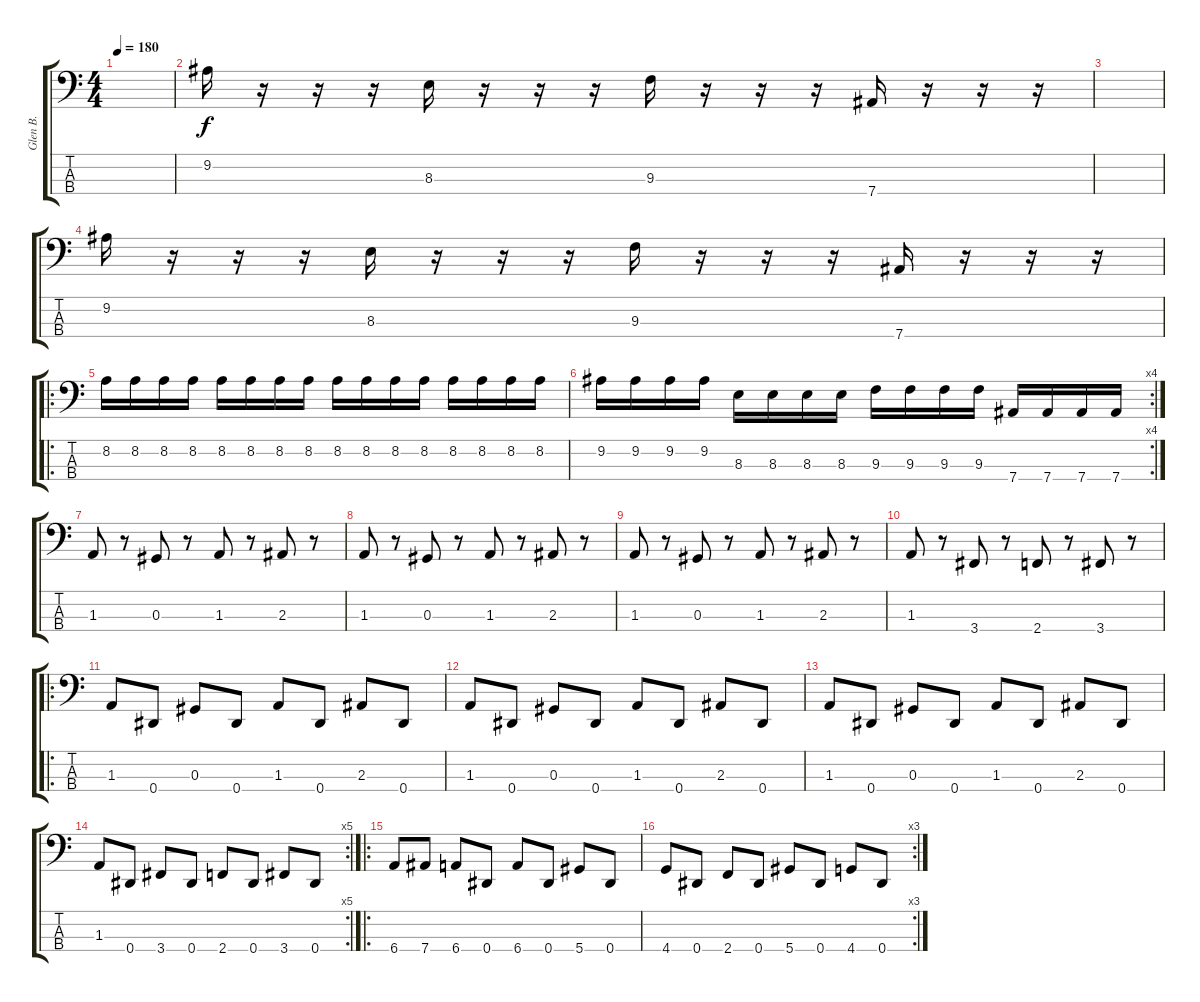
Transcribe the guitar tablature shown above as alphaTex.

\track ("Glen B." "Glen B.") {instrument acousticguitarnylon}
\staff {score tabs}
\tuning (Gb2 Db2 Ab1 Eb1) {hide}
\ts (4 4)
\tempo 180
\clef f4
\ks c
|
9.2.16 r.16 r.16 r.16 8.3.16 r.16 r.16 r.16 9.3.16 r.16 r.16 r.16 7.4.16 r.16 r.16 r.16 |
|
9.2.16 r.16 r.16 r.16 8.3.16 r.16 r.16 r.16 9.3.16 r.16 r.16 r.16 7.4.16 r.16 r.16 r.16 |
\ro
8.2.16 8.2.16 8.2.16 8.2.16 8.2.16 8.2.16 8.2.16 8.2.16 8.2.16 8.2.16 8.2.16 8.2.16 8.2.16 8.2.16 8.2.16 8.2.16 |
\rc 4
9.2.16 9.2.16 9.2.16 9.2.16 8.3.16 8.3.16 8.3.16 8.3.16 9.3.16 9.3.16 9.3.16 9.3.16 7.4.16 7.4.16 7.4.16 7.4.16 |
1.3.8 r.8 0.3.8 r.8 1.3.8 r.8 2.3.8 r.8 |
1.3.8 r.8 0.3.8 r.8 1.3.8 r.8 2.3.8 r.8 |
1.3.8 r.8 0.3.8 r.8 1.3.8 r.8 2.3.8 r.8 |
1.3.8 r.8 3.4.8 r.8 2.4.8 r.8 3.4.8 r.8 |
\ro
1.3.8 0.4.8 0.3.8 0.4.8 1.3.8 0.4.8 2.3.8 0.4.8 |
1.3.8 0.4.8 0.3.8 0.4.8 1.3.8 0.4.8 2.3.8 0.4.8 |
1.3.8 0.4.8 0.3.8 0.4.8 1.3.8 0.4.8 2.3.8 0.4.8 |
\rc 5
1.3.8 0.4.8 3.4.8 0.4.8 2.4.8 0.4.8 3.4.8 0.4.8 |
\ro
6.4.8 7.4.8 6.4.8 0.4.8 6.4.8 0.4.8 5.4.8 0.4.8 |
\rc 3
4.4.8 0.4.8 2.4.8 0.4.8 5.4.8 0.4.8 4.4.8 0.4.8
